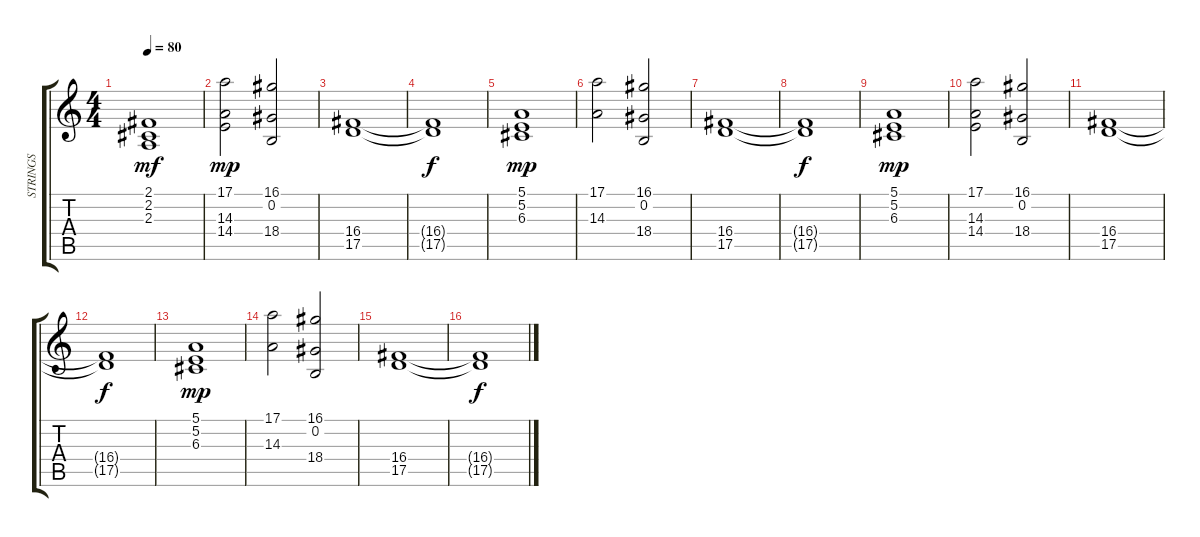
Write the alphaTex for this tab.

\track ("STRINGS" "STRINGS") {instrument stringensemble2}
\staff {score tabs}
\tuning (E4 B3 G3 D3 A2 E2) {hide}
\ts (4 4)
\tempo 80
\clef g2
\ks c
(2.1 2.2 2.3).1{dy mf} |
(17.1 14.3 14.4).2{dy mp volume 16} (16.1 0.2 18.4).2 |
(16.4 17.5).1 |
(16.4{t} 17.5{t}).1{dy f} |
(5.1 5.2 6.3).1{dy mp} |
(17.1 14.3).2 (16.1 0.2 18.4).2 |
(16.4 17.5).1 |
(16.4{t} 17.5{t}).1{dy f} |
(5.1 5.2 6.3).1{dy mp} |
(17.1 14.3 14.4).2 (16.1 0.2 18.4).2 |
(16.4 17.5).1 |
(16.4{t} 17.5{t}).1{dy f} |
(5.1 5.2 6.3).1{dy mp} |
(17.1 14.3).2 (16.1 0.2 18.4).2 |
(16.4 17.5).1 |
(16.4{t} 17.5{t}).1{dy f}
